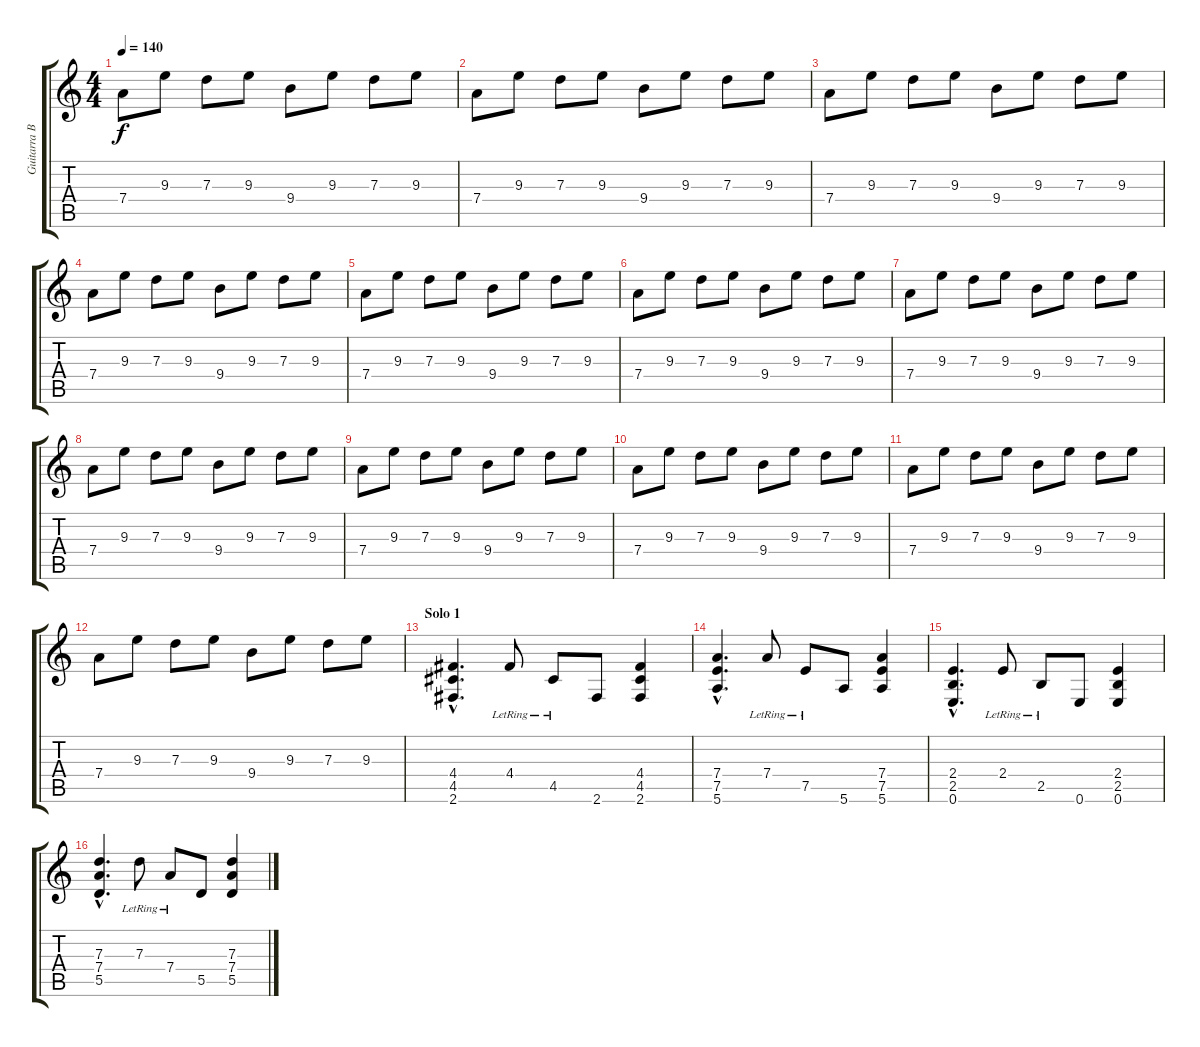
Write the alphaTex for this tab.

\track ("Guitarra Base" "Guitarra B") {instrument overdrivenguitar}
\staff {score tabs}
\tuning (E4 B3 G3 D3 A2 E2) {hide}
\ts (4 4)
\tempo 140
\clef g2
\ks c
7.4.8{dy f} 9.3.8 7.3.8 9.3.8 9.4.8 9.3.8 7.3.8 9.3.8 |
7.4.8 9.3.8 7.3.8 9.3.8 9.4.8 9.3.8 7.3.8 9.3.8 |
7.4.8 9.3.8 7.3.8 9.3.8 9.4.8 9.3.8 7.3.8 9.3.8 |
7.4.8 9.3.8 7.3.8 9.3.8 9.4.8 9.3.8 7.3.8 9.3.8 |
7.4.8 9.3.8 7.3.8 9.3.8 9.4.8 9.3.8 7.3.8 9.3.8 |
7.4.8 9.3.8 7.3.8 9.3.8 9.4.8 9.3.8 7.3.8 9.3.8 |
7.4.8 9.3.8 7.3.8 9.3.8 9.4.8 9.3.8 7.3.8 9.3.8 |
7.4.8 9.3.8 7.3.8 9.3.8 9.4.8 9.3.8 7.3.8 9.3.8 |
7.4.8 9.3.8 7.3.8 9.3.8 9.4.8 9.3.8 7.3.8 9.3.8 |
7.4.8 9.3.8 7.3.8 9.3.8 9.4.8 9.3.8 7.3.8 9.3.8 |
7.4.8 9.3.8 7.3.8 9.3.8 9.4.8 9.3.8 7.3.8 9.3.8 |
7.4.8 9.3.8 7.3.8 9.3.8 9.4.8 9.3.8 7.3.8 9.3.8 |
\section ("" "Solo 1")
(4.4{hac} 4.5{hac} 2.6{hac}).4{d volume 13} 4.4{lr}.8 4.5{lr}.8 2.6.8 (4.4 4.5 2.6).4 |
(7.4{hac} 7.5{hac} 5.6{hac}).4{d} 7.4{lr}.8 7.5{lr}.8 5.6.8 (7.4 7.5 5.6).4 |
(2.4{hac} 2.5{hac} 0.6{hac}).4{d} 2.4{lr}.8 2.5{lr}.8 0.6.8 (2.4 2.5 0.6).4 |
(7.3{hac} 7.4{hac} 5.5{hac}).4{d} 7.3{lr}.8 7.4{lr}.8 5.5.8 (7.3 7.4 5.5).4
